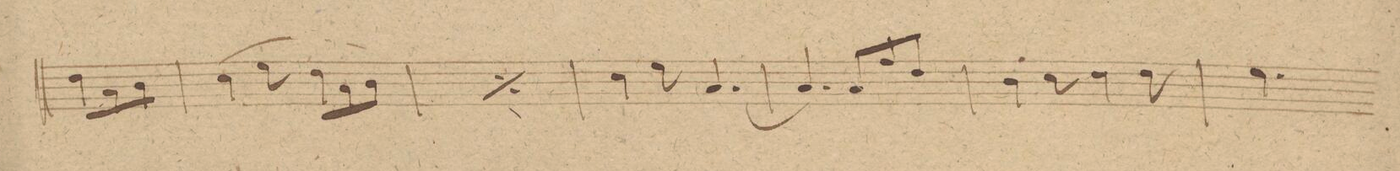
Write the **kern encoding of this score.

**kern	**dynam
*I"Oboi 1mo	*
*clefG2	*
*k[]	*
*M6/8	*
8dd\L	.
8a\	.
8b\J	.
=59	=59
(4cc\	.
8ee\	.
8dd\L	.
8a\	.
8b\J)	.
=60	=60
*rep	*
(4cc\	.
8ee\	.
8dd\L	.
8a\	.
8b\J)	.
*Xrep	*
=61	=61
4cc\	.
8ee\	.
[4.a/	.
=62	=62
4.a/]	.
8a/L	.
8ff/	.
8dd/J	.
=63	=63
4b\	.
8cc\	.
4dd\	.
8dd\	.
=64	=64
4.ee\	.
*-	*-
